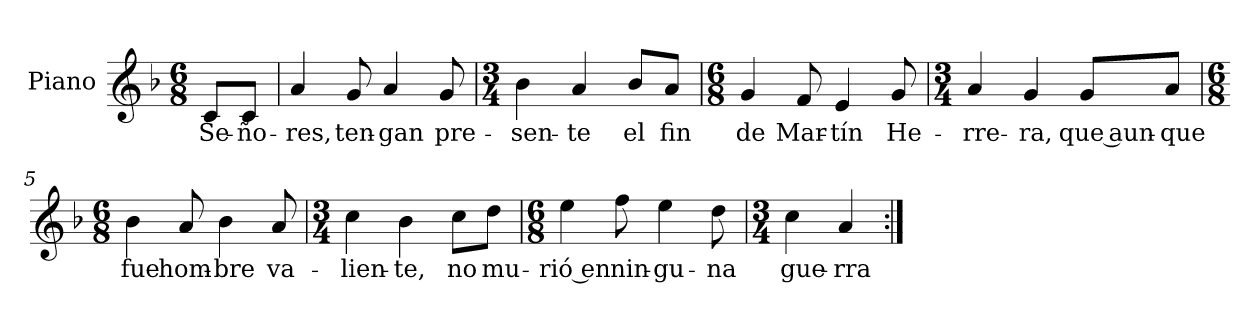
**kern	**text
*part1	*part1
*staff1	*staff1
*I"Piano	*
*I'Pno.	*
*clefG2	*
*k[b-]	*
*F:	*
*M6/8	*
=	=
8c/L	Se-
8c/J	-ño-
=1	=1
4a/	-res,
8g/	ten-
4a/	-gan
8g/	pre-
=2	=2
*M3/4	*
4b-\	-sen-
4a/	-te
8b-/L	el
8a/J	fin
=3	=3
*M6/8	*
4g/	de
8f/	Mar-
4e/	-tín
8g/	He-
=4	=4
*M3/4	*
4a/	-rre-
4g/	-ra,
8g/L	que aun-
8a/J	-que
=5	=5
*M6/8	*
4b-\	fue
8a/	hom-
4b-\	-bre
8a/	va-
=6	=6
*M3/4	*
4cc\	-lien-
4b-\	-te,
8cc\L	no
8dd\J	mu-
=7	=7
*M6/8	*
4ee\	-rió en
8ff\	nin-
4ee\	-gu-
8dd\	-na
=8	=8
*M3/4	*
4cc\	gue-
4a/	-rra
=:|!	=:|!
*-	*-
